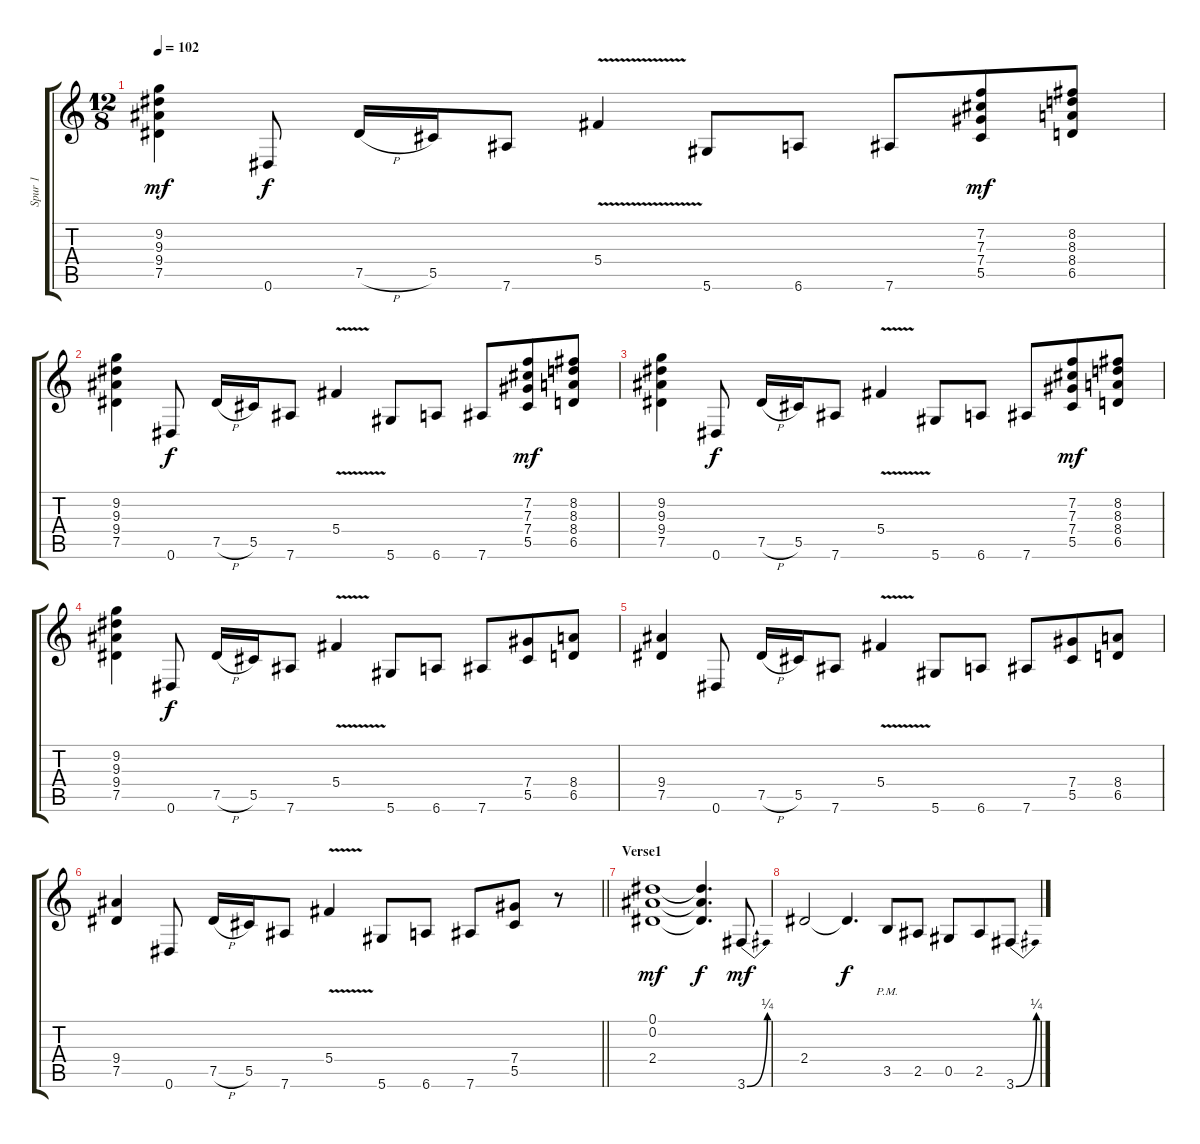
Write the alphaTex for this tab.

\track ("Spur 1" "Spur 1") {instrument overdrivenguitar}
\staff {score tabs}
\tuning (Eb4 Bb3 Gb3 Db3 Ab2 Eb2) {hide}
\ts (12 8)
\tempo 102
\clef g2
\ks c
(9.2 9.3 9.4 7.5).4{dy mf} 0.6.8{dy f} 7.5{h}.16 5.5.16 7.6.8 5.4{v}.4 5.6.8 6.6.8 7.6.8 (7.2 7.3 7.4 5.5).8{dy mf} (8.2 8.3 8.4 6.5).8 |
(9.2 9.3 9.4 7.5).4 0.6.8{dy f} 7.5{h}.16 5.5.16 7.6.8 5.4{v}.4 5.6.8 6.6.8 7.6.8 (7.2 7.3 7.4 5.5).8{dy mf} (8.2 8.3 8.4 6.5).8 |
(9.2 9.3 9.4 7.5).4 0.6.8{dy f} 7.5{h}.16 5.5.16 7.6.8 5.4{v}.4 5.6.8 6.6.8 7.6.8 (7.2 7.3 7.4 5.5).8{dy mf} (8.2 8.3 8.4 6.5).8 |
(9.2 9.3 9.4 7.5).4 0.6.8{dy f} 7.5{h}.16 5.5.16 7.6.8 5.4{v}.4 5.6.8 6.6.8 7.6.8 (7.4 5.5).8 (8.4 6.5).8 |
(9.4 7.5).4 0.6.8 7.5{h}.16 5.5.16 7.6.8 5.4{v}.4 5.6.8 6.6.8 7.6.8 (7.4 5.5).8 (8.4 6.5).8 |
\barLineRight lightlight
(9.4 7.5).4 0.6.8 7.5{h}.16 5.5.16 7.6.8 5.4{v}.4 5.6.8 6.6.8 7.6.8 (7.4 5.5).8 r.8 |
\section ("" "Verse1")
(0.1 0.2 2.4).1{dy mf} (0.1{t} 0.2{t} 2.4{t}).4{d dy f} 3.6{be (bend 0 0 60 1)}.8{dy mf} |
2.4.2 2.4{t}.4{d dy f} 3.5{pm}.8 2.5.8 0.5.8 2.5.8 3.6{be (bend 0 0 60 1)}.8
